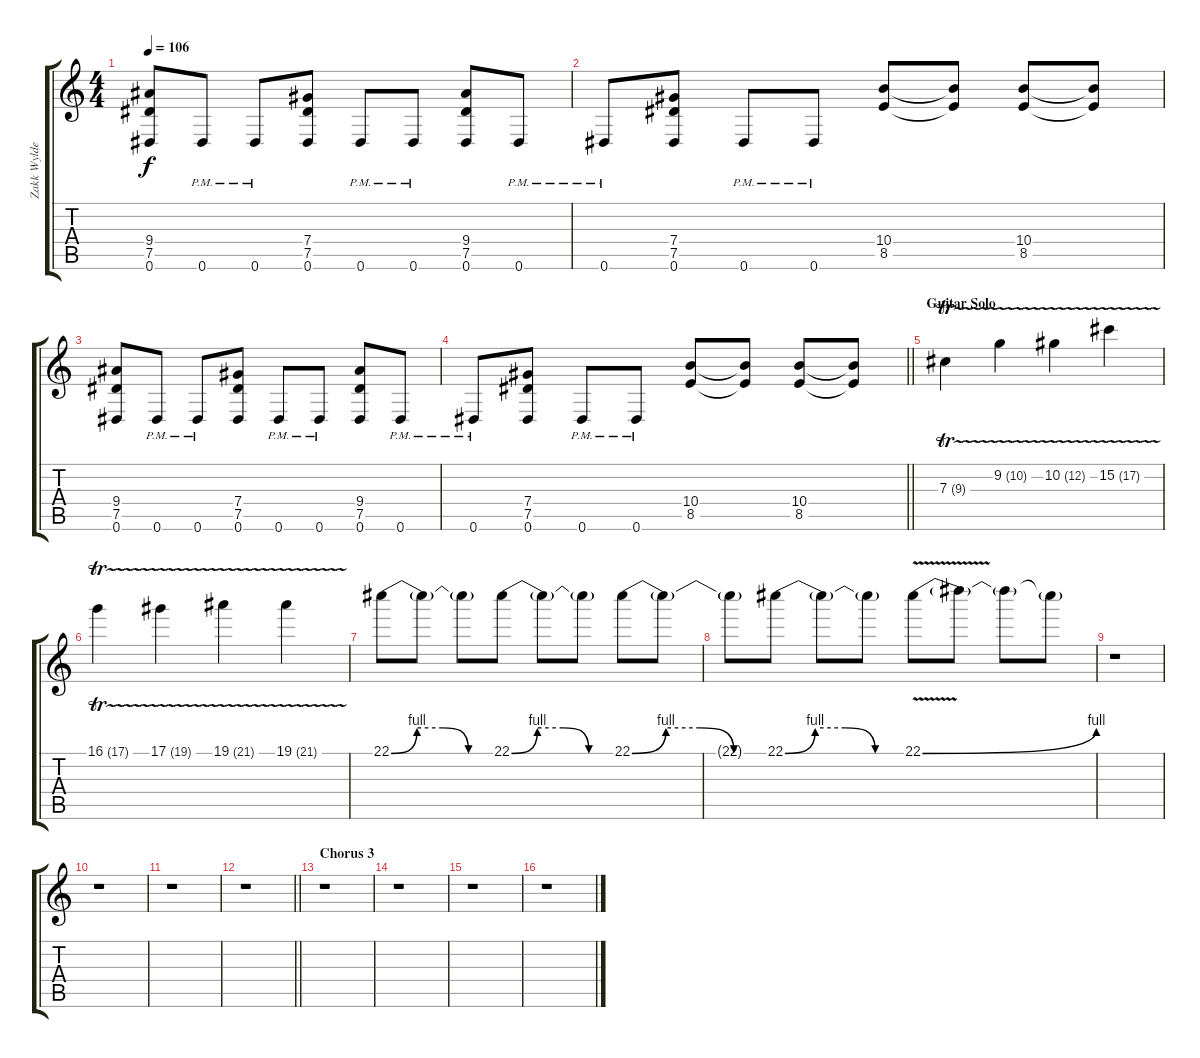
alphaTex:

\track ("Zakk Wylde (2ND LEAD GUITAR)" "Zakk Wylde") {instrument distortionguitar}
\staff {score tabs}
\tuning (Eb4 Bb3 Gb3 Db3 Ab2 Eb2) {hide}
\ts (4 4)
\tempo 106
\clef g2
\ks c
(9.4 7.5 0.6).8{dy f} 0.6{pm}.8 0.6{pm}.8 (7.4 7.5 0.6).8 0.6{pm}.8 0.6{pm}.8 (9.4 7.5 0.6).8 0.6{pm}.8 |
0.6{pm}.8 (7.4 7.5 0.6).8 0.6{pm}.8 0.6{pm}.8 (10.4 8.5).8 (10.4{t} 8.5{t}).8 (10.4 8.5).8 (10.4{t} 8.5{t}).8 |
(9.4 7.5 0.6).8 0.6{pm}.8 0.6{pm}.8 (7.4 7.5 0.6).8 0.6{pm}.8 0.6{pm}.8 (9.4 7.5 0.6).8 0.6{pm}.8 |
\barLineRight lightlight
0.6{pm}.8 (7.4 7.5 0.6).8 0.6{pm}.8 0.6{pm}.8 (10.4 8.5).8 (10.4{t} 8.5{t}).8 (10.4 8.5).8 (10.4{t} 8.5{t}).8 |
\section ("" "Guitar Solo")
7.3{tr (9 32)}.4 9.2{tr (10 32)}.4 10.2{tr (12 32)}.4 15.2{tr (17 32)}.4 |
16.1{tr (17 32)}.4 17.1{tr (19 32)}.4 19.1{tr (21 32)}.4 19.1{tr (21 32)}.4 |
22.1{be (custom 0 0 15 4 30 4 45 0 60 0)}.8 22.1{t}.8 22.1{t}.8 22.1{be (custom 0 0 15 4 30 4 45 0 60 0)}.8 22.1{t}.8 22.1{t}.8 22.1{be (custom 0 0 15 4 30 4 45 0 60 0)}.8 22.1{t}.8 |
22.1{t}.8 22.1{be (custom 0 0 15 4 30 4 45 0 60 0)}.8 22.1{t}.8 22.1{t}.8 22.1{be (bend 0 0 60 4) v}.8 22.1{t}.8 22.1{t}.8 22.1{t}.8 |
r.1 |
r.1 |
r.1 |
\barLineRight lightlight
r.1 |
\section ("" "Chorus 3")
r.1 |
r.1 |
r.1 |
r.1
